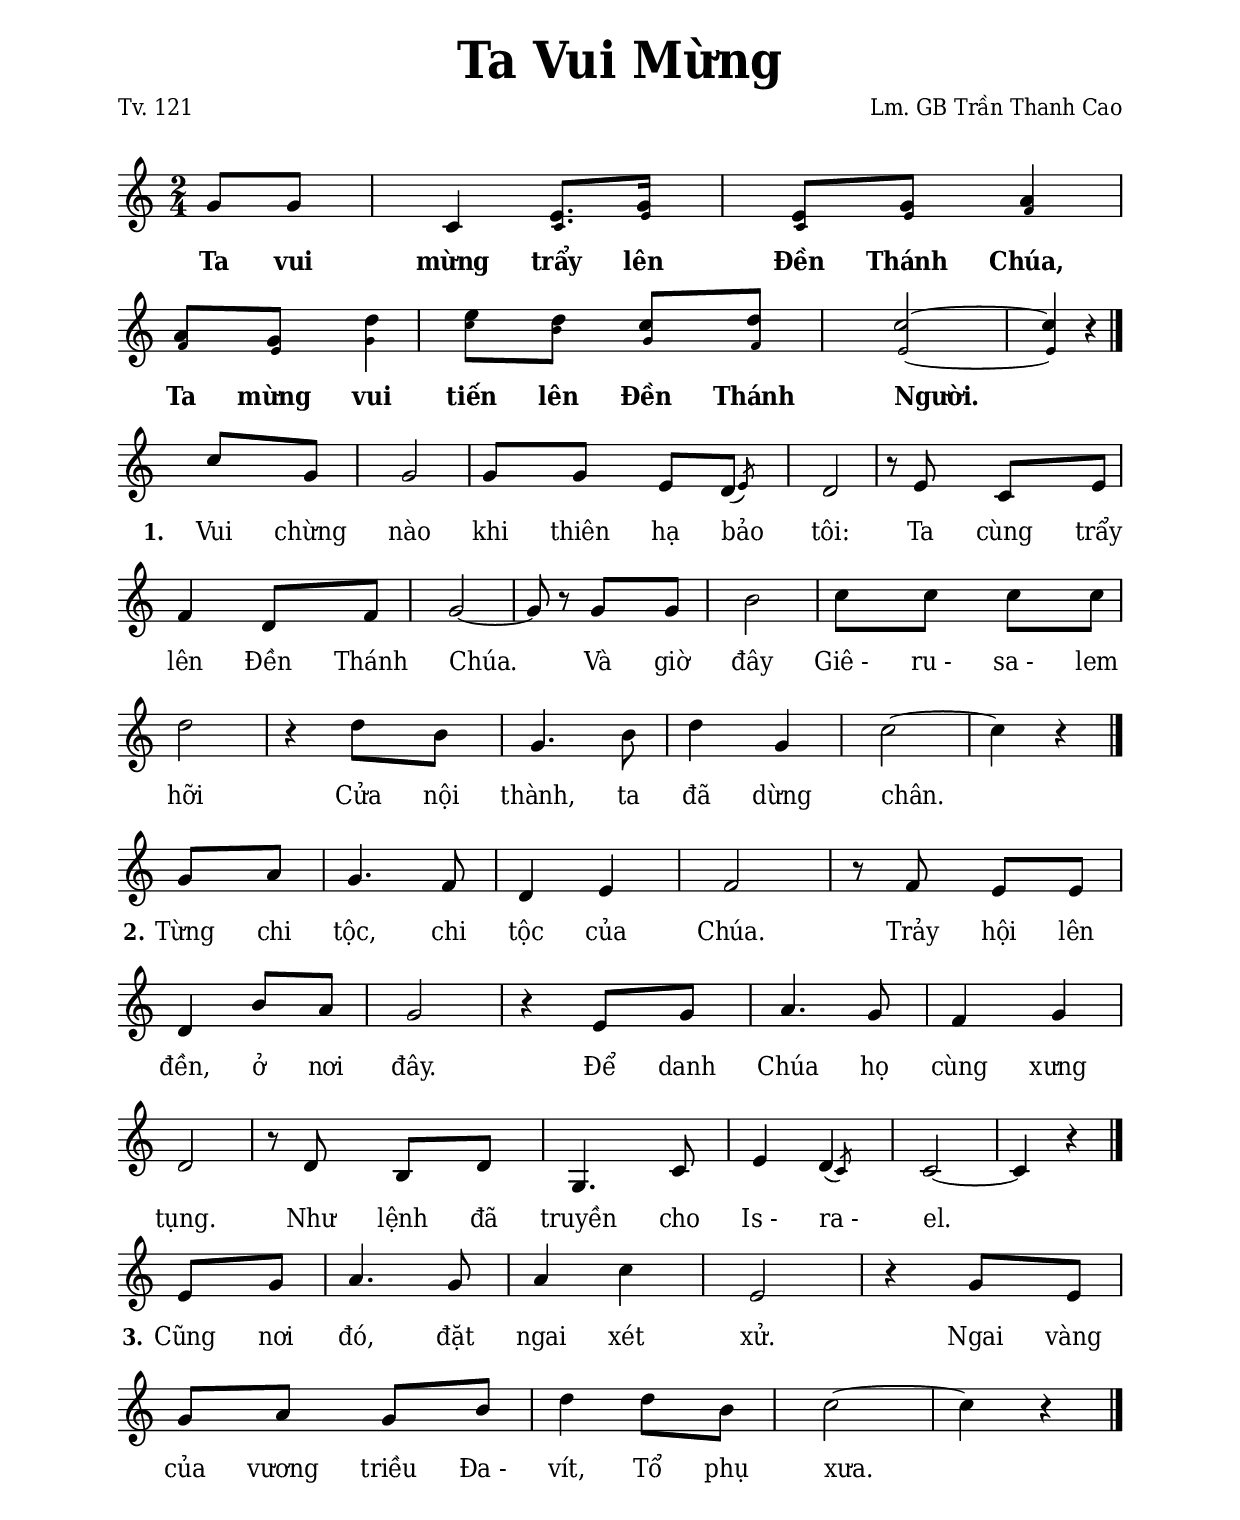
% Cài đặt chung
\version "2.22.1"
\include "english.ly"

\header {
  title = \markup { \fontsize #3 "Ta Vui Mừng" }
  poet = "Tv. 121"
  composer = "Lm. GB Trần Thanh Cao"
  arranger = " "
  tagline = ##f
}

% Thiết lập tông và nhịp
TongNhip = { \key c \major \time 2/4 }

% Nhạc điệp khúc
nhacDiepKhucSop = \relative c'' {
  \partial 4 g8 g |
  c,4 e8. g16 |
  e8 g a4 |
  a8 g d'4 |
  e8 d c d |
  c2 ~ |
  c4 r
  \bar "|."
}

nhacDiepKhucBas = \relative c'' {
  \partial 4 g8 g |
  c,4 c8. e16 |
  c8 e f4 |
  f8 e g4 |
  c8 b g f |
  e2 ~ |
  e4 r
}

% Nhạc phiên khúc
nhacPhienKhuc = \relative c'' {
  #(define afterGraceFraction (cons 1 3))
  % Phiên khúc 1
  \partial 4 c8 g |
  g2 |
  g8 g e
  \afterGrace d ({
    \override Flag.stroke-style = #"grace"
    e8)} |
  \revert Flag.stroke-style
  d2 |
  r8 e c e |
  f4 d8 f |
  g2 ~ |
  g8 r g g |
  b2 |
  c8 c c c |
  d2 |
  r4 d8 b |
  g4. b8 |
  d4 g, |
  c2 ~ |
  c4 r \bar "|." \break
  
  % Phiên khúc 2
  \partial 4 g8 a |
  g4. f8 |
  d4 e |
  f2 |
  r8 f e e |
  d4 b'8 a |
  g2 |
  r4 e8 g |
  a4. g8 |
  f4 g |
  d2 |
  r8 d b d |
  g,4. c8 |
  e4
  \afterGrace d ({
    \override Flag.stroke-style = #"grace"
    c8)} |
  \revert Flag.stroke-style
  c2 ~ |
  c4 r4 \bar "|." \break
  
  % Phiên khúc 3
  \partial 4 e8 g |
  a4. g8 |
  a4 c |
  e,2 |
  r4 g8 e |
  g a g b |
  d4 d8 b |
  c2 ~ |
  c4 r \bar "|."
}

% Lời điệp khúc
loiDiepKhuc = \lyricmode {
  Ta vui mừng trẩy lên Đền Thánh Chúa,
  Ta mừng vui tiến lên Đền Thánh Người.
}

% Lời phiên khúc
loiPhienKhuc = \lyricmode {
  \set stanza = "1.   "
  Vui chừng nào khi thiên hạ bảo tôi:
  Ta cùng trẩy lên Đền Thánh Chúa.
  Và giờ đây "Giê -" "ru -" "sa -" lem hỡi
  Cửa nội thành, ta đã dừng chân.

  \set stanza = "2."
  Từng chi tộc, chi tộc của Chúa.
  Trảy hội lên đền, ở nơi đây.
  Để danh Chúa họ cùng xưng tụng.
  Như lệnh đã truyền cho "Is -" "ra -" el.

  \set stanza = "3."
  Cũng nơi đó, đặt ngai xét xử.
  Ngai vàng của vương triều "Đa -" vít, Tổ phụ xưa.
}

% Dàn trang
\paper {
  #(set-paper-size "a4")
  top-margin = 20\mm
  bottom-margin = 10\mm
  left-margin = 20\mm
  right-margin = 20\mm
  indent = #0
  #(define fonts
    (make-pango-font-tree
      "Deja Vu Serif Condensed"
      "Deja Vu Serif Condensed"
      "Deja Vu Serif Condensed"
      (/ 20 20)))
  %page-count = #1
  system-system-spacing = #'((basic-distance . 13)
                             (minimum-distance . 13)
                             (padding . 1))
  score-system-spacing = #'((basic-distance . 13)
                             (minimum-distance . 13)
                             (padding . 1))
}

% Đổi kích thước nốt cho bè phụ
notBePhu =
#(define-music-function (font-size music) (number? ly:music?)
   (for-some-music
     (lambda (m)
       (if (music-is-of-type? m 'rhythmic-event)
           (begin
             (set! (ly:music-property m 'tweaks)
                   (cons `(font-size . ,font-size)
                         (ly:music-property m 'tweaks)))
             #t)
           #f))
     music)
   music)

\score {
  \new ChoirStaff <<
    \new Staff = diepKhuc \with {
        \consists "Merge_rests_engraver"
        printPartCombineTexts = ##f
      }
        <<
        \new Voice \TongNhip \partCombine 
          \nhacDiepKhucSop
           \notBePhu -3 { \nhacDiepKhucBas }
        \new NullVoice = nhacThamChieu \nhacDiepKhucSop
        \new Lyrics  \with {
          \override VerticalAxisGroup.
            nonstaff-relatedstaff-spacing.padding = #1.5
          \override VerticalAxisGroup.
            nonstaff-unrelatedstaff-spacing.padding = #1.5
        }
        \lyricsto nhacThamChieu \loiDiepKhuc
      >>
  >>
  \layout {
    \override Lyrics.LyricText.font-series = #'bold
    %\override Lyrics.LyricText.font-size = #+2
    \override Lyrics.LyricSpace.minimum-distance = #4
    \override Score.BarNumber.break-visibility = ##(#f #f #f)
    \override Score.SpacingSpanner.uniform-stretching = ##t
    \override Score.SpacingSpanner packed-spacing = ##t
  }
}

\score {
  \new ChoirStaff <<
    \new Staff = phienKhuc \with {
      }
      <<
      \new Voice = beSop {
        \TongNhip \nhacPhienKhuc
      }
    >>
    \new Lyrics \with {
      \override VerticalAxisGroup.
        nonstaff-relatedstaff-spacing.padding = #1.6
      \override VerticalAxisGroup.
        nonstaff-unrelatedstaff-spacing.padding = #1.6
    }
    \lyricsto beSop \loiPhienKhuc
  >>
  \layout {
    \override Staff.TimeSignature.transparent = ##t
    %\override Lyrics.LyricText.font-size = #+2
    \override Lyrics.LyricSpace.minimum-distance = #4
    \override Score.BarNumber.break-visibility = ##(#f #f #f)
    \override Score.SpacingSpanner.uniform-stretching = ##t
  }
}
